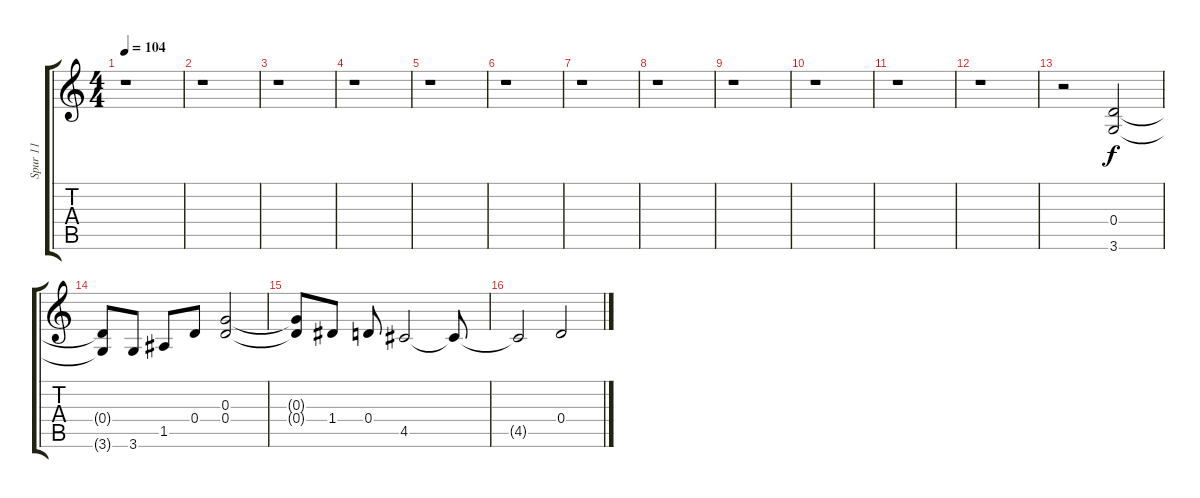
\track ("Spur 11" "Spur 11") {instrument distortionguitar}
\staff {score tabs}
\tuning (E4 B3 G3 D3 A2 E2) {hide}
\ts (4 4)
\tempo 104
\clef g2
\ks c
r.1{dy f} |
r.1 |
r.1 |
r.1 |
r.1 |
r.1 |
r.1 |
r.1 |
r.1 |
r.1 |
r.1 |
r.1 |
r.2 (0.4 3.6).2 |
(0.4{t} 3.6{t}).8 3.6.8 1.5.8 0.4.8 (0.3 0.4).2 |
(0.3{t} 0.4{t}).8 1.4.8 0.4.8 4.5.2 4.5{t}.8 |
4.5{t}.2 0.4.2
